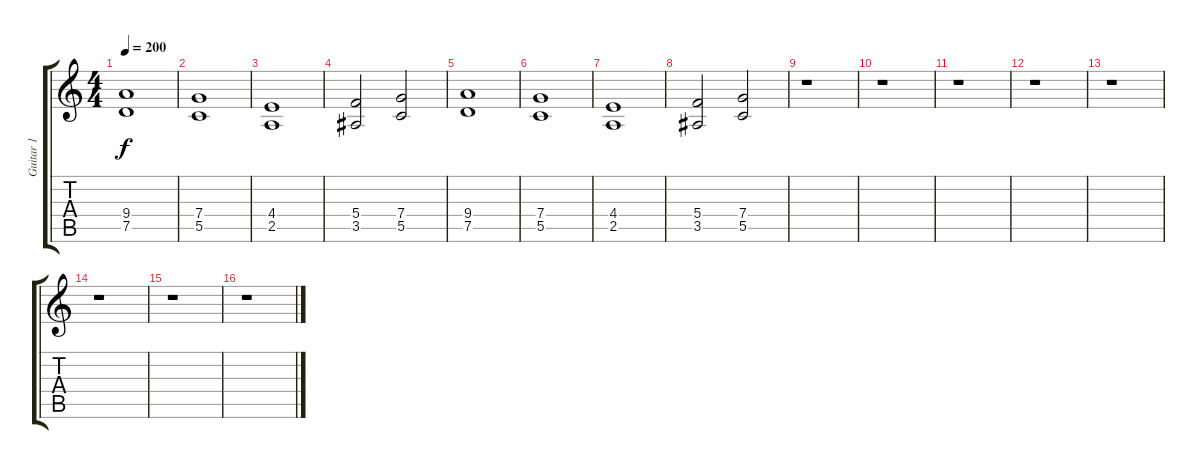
\track ("Guitar 1" "Guitar 1") {instrument distortionguitar}
\staff {score tabs}
\tuning (D4 A3 F3 C3 G2 D2) {hide}
\ts (4 4)
\tempo 200
\clef g2
\ks c
(9.4 7.5).1{dy f} |
(7.4 5.5).1 |
(4.4 2.5).1 |
(5.4 3.5).2 (7.4 5.5).2 |
(9.4 7.5).1 |
(7.4 5.5).1 |
(4.4 2.5).1 |
(5.4 3.5).2 (7.4 5.5).2 |
r.1 |
r.1 |
r.1 |
r.1 |
r.1 |
r.1 |
r.1 |
r.1
